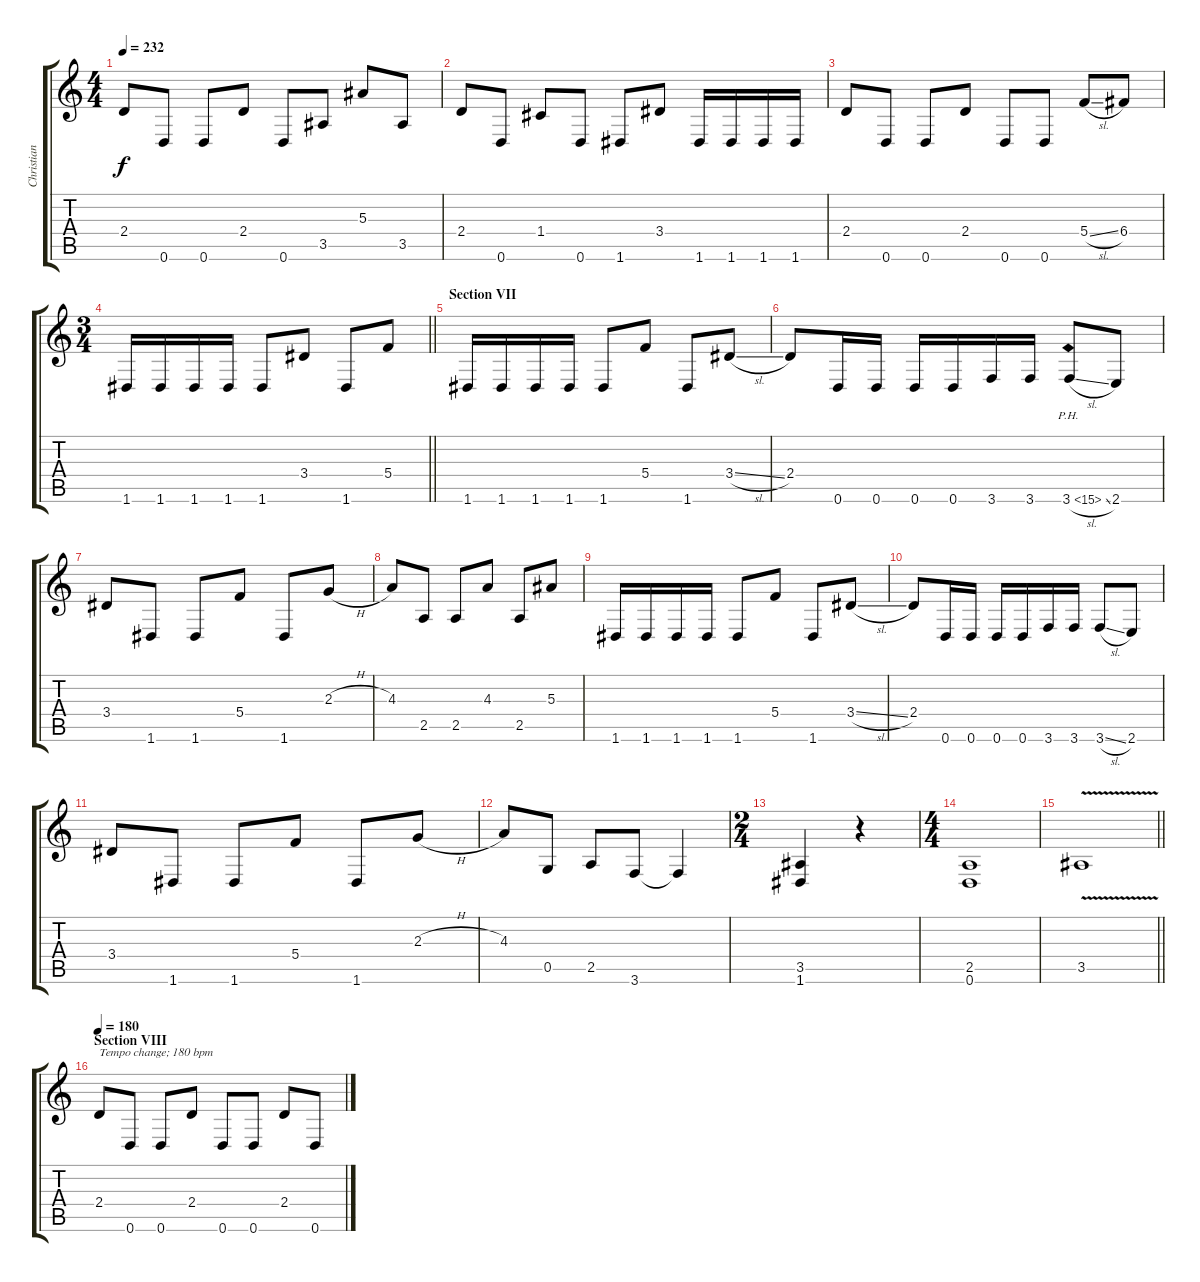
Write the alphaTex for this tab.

\track ("Christian Muenzer" "Christian ") {instrument distortionguitar}
\staff {score tabs}
\tuning (D4 A3 F3 C3 G2 D2) {hide}
\ts (4 4)
\tempo 232
\clef g2
\ks c
2.4.8{dy f} 0.6.8 0.6.8 2.4.8 0.6.8 3.5.8 5.3.8 3.5.8 |
2.4.8 0.6.8 1.4.8 0.6.8 1.6.8 3.4.8 1.6.16 1.6.16 1.6.16 1.6.16 |
2.4.8 0.6.8 0.6.8 2.4.8 0.6.8 0.6.8 5.4{sl}.8 6.4.8 |
\ts (3 4)
\barLineRight lightlight
1.6.16 1.6.16 1.6.16 1.6.16 1.6.8 3.4.8 1.6.8 5.4.8 |
\section ("" "Section VII")
1.6.16 1.6.16 1.6.16 1.6.16 1.6.8 5.4.8 1.6.8 3.4{sl}.8 |
2.4.8 0.6.16 0.6.16 0.6.16 0.6.16 3.6.16 3.6.16 3.6{ph 12 sl}.8 2.6.8 |
3.4.8 1.6.8 1.6.8 5.4.8 1.6.8 2.3{h}.8 |
4.3.8 2.5.8 2.5.8 4.3.8 2.5.8 5.3.8 |
1.6.16 1.6.16 1.6.16 1.6.16 1.6.8 5.4.8 1.6.8 3.4{sl}.8 |
2.4.8 0.6.16 0.6.16 0.6.16 0.6.16 3.6.16 3.6.16 3.6{sl}.8 2.6.8 |
3.4.8 1.6.8 1.6.8 5.4.8 1.6.8 2.3{h}.8 |
4.3.8 0.5.8 2.5.8 3.6.8 3.6{t}.4 |
\ts (2 4)
(3.5 1.6).4 r.4 |
\ts (4 4)
(2.5 0.6).1 |
\barLineRight lightlight
3.5{v}.1 |
\section ("" "Section VIII")
\tempo 180
2.4.8{txt "Tempo change; 180 bpm"} 0.6.8 0.6.8 2.4.8 0.6.8 0.6.8 2.4.8 0.6.8
